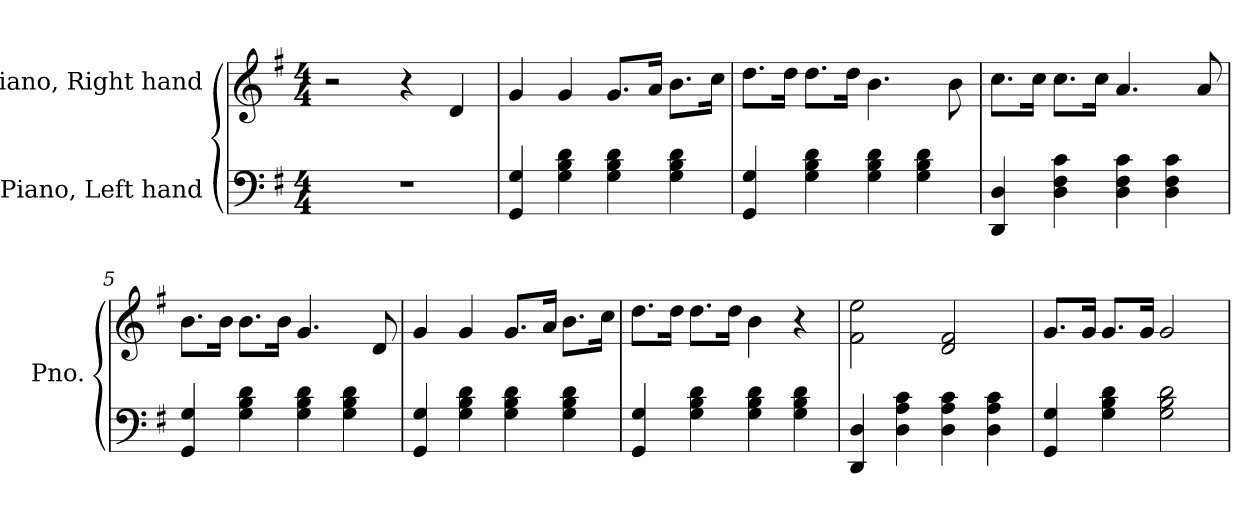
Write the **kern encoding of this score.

**kern	**kern
*part2	*part1
*staff2	*staff1
*I"Piano, Left hand	*I"Piano, Right hand
*I'Pno.	*I'Pno.
*clefF4	*clefG2
*k[f#]	*k[f#]
*M4/4	*M4/4
*MM120	*MM120
=1	=1
1r	2r
.	4r
.	4d/
=2	=2
4GG/ 4G/	4g/
4G\ 4B\ 4d\	4g/
4G\ 4B\ 4d\	8.g/L
.	16a/Jk
4G\ 4B\ 4d\	8.b\L
.	16cc\Jk
=3	=3
4GG/ 4G/	8.dd\L
.	16dd\Jk
4G\ 4B\ 4d\	8.dd\L
.	16dd\Jk
4G\ 4B\ 4d\	4.b\
4G\ 4B\ 4d\	.
.	8b\
=4	=4
4DD/ 4D/	8.cc\L
.	16cc\Jk
4D\ 4F#\ 4c\	8.cc\L
.	16cc\Jk
4D\ 4F#\ 4c\	4.a/
4D\ 4F#\ 4c\	.
.	8a/
!!LO:LB:g=z
=5	=5
4GG/ 4G/	8.b\L
.	16b\Jk
4G\ 4B\ 4d\	8.b\L
.	16b\Jk
4G\ 4B\ 4d\	4.g/
4G\ 4B\ 4d\	.
.	8d/
=6	=6
4GG/ 4G/	4g/
4G\ 4B\ 4d\	4g/
4G\ 4B\ 4d\	8.g/L
.	16a/Jk
4G\ 4B\ 4d\	8.b\L
.	16cc\Jk
=7	=7
4GG/ 4G/	8.dd\L
.	16dd\Jk
4G\ 4B\ 4d\	8.dd\L
.	16dd\Jk
4G\ 4B\ 4d\	4b\
4G\ 4B\ 4d\	4r
=8	=8
4DD/ 4D/	2f#\ 2ee\
4D\ 4A\ 4c\	.
4D\ 4A\ 4c\	2d/ 2f#/
4D\ 4A\ 4c\	.
=9	=9
4GG/ 4G/	8.g/L
.	16g/Jk
4G\ 4B\ 4d\	8.g/L
.	16g/Jk
2G\ 2B\ 2d\	2g/
=	=
*-	*-
